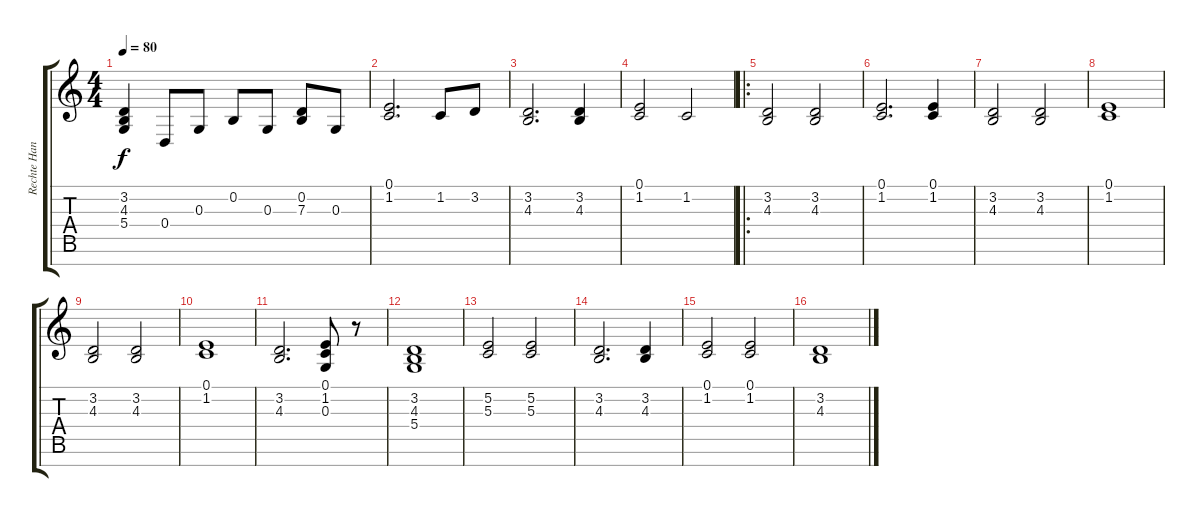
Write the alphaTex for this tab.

\track ("Rechte Hand Piano" "Rechte Han") {instrument brightacousticpiano}
\staff {score tabs}
\tuning (E4 B3 G3 D3 A2 E2 B1) {hide}
\ts (4 4)
\tempo 80
\clef g2
\ks c
(3.2 4.3 5.4).4{dy f instrument brightacousticpiano} 0.4.8 0.3.8 0.2.8 0.3.8 (0.2 7.3).8 0.3.8 |
(0.1 1.2).2{d} 1.2.8 3.2.8 |
(3.2 4.3).2{d} (3.2 4.3).4 |
(0.1 1.2).2 1.2.2 |
\ro
(3.2 4.3).2 (3.2 4.3).2 |
(0.1 1.2).2{d} (0.1 1.2).4 |
(3.2 4.3).2 (3.2 4.3).2 |
(0.1 1.2).1 |
(3.2 4.3).2 (3.2 4.3).2 |
(0.1 1.2).1 |
(3.2 4.3).2{d} (0.1 1.2 0.3).8 r.8 |
(3.2 4.3 5.4).1 |
(5.2 5.3).2 (5.2 5.3).2 |
(3.2 4.3).2{d} (3.2 4.3).4 |
(0.1 1.2).2 (0.1 1.2).2 |
(3.2 4.3).1
